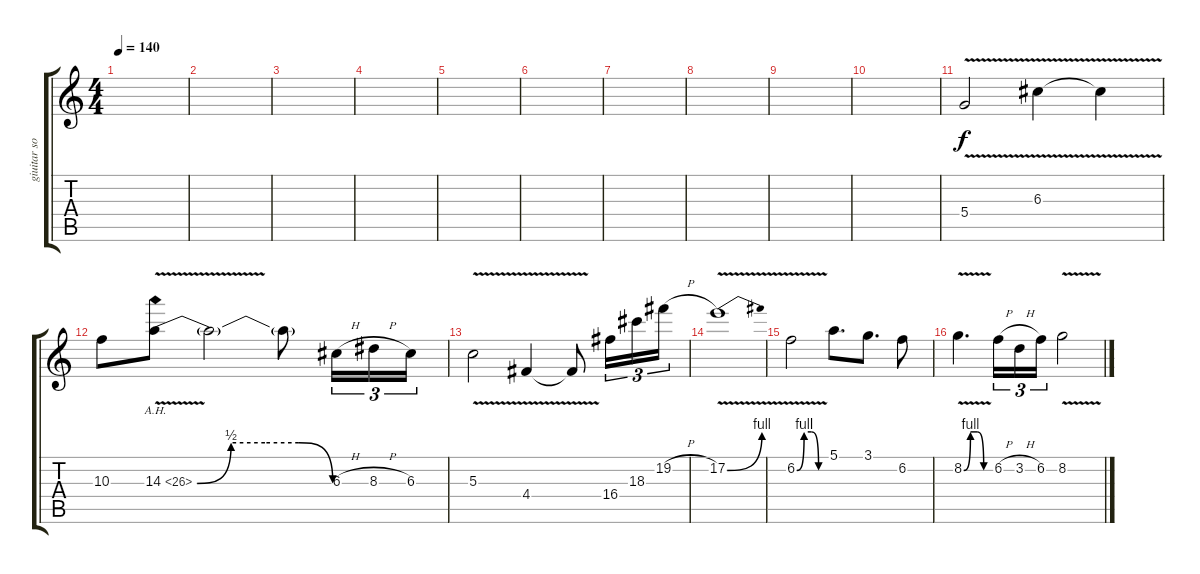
\track ("giuitar solo" "giuitar so") {instrument distortionguitar}
\staff {score tabs}
\tuning (E4 B3 G3 D3 A2 E2) {hide}
\ts (4 4)
\tempo 140
\clef g2
\ks c
|
|
|
|
|
|
|
|
|
|
5.4{v}.2 6.3{v}.4 6.3{t}.4 |
10.3.8 14.3{be (custom 0 0 15 2 30 2 45 2 60 0) ah 12 v}.8 14.3{t}.2 14.3{t}.8 6.3{h}.16{tu (3 2)} 8.3{h}.16{tu (3 2)} 6.3.16{tu (3 2)} |
5.3{v}.2 4.4{v}.4 4.4{t}.8 16.4.16{tu (3 2)} 18.3.16{tu (3 2)} 19.2{h}.16{tu (3 2)} |
17.2{be (bend 0 0 60 4) v}.1 |
6.2{be (custom 0 0 15 4 30 4 45 0 60 0) v}.2 5.1.8{d} 3.1.8{d} 6.2.8 |
8.2{be (custom 0 0 15 4 30 4 45 0 60 0) v}.4{d} 6.2{h}.16{tu (3 2)} 3.2{h}.16{tu (3 2)} 6.2.16{tu (3 2)} 8.2{v}.2
